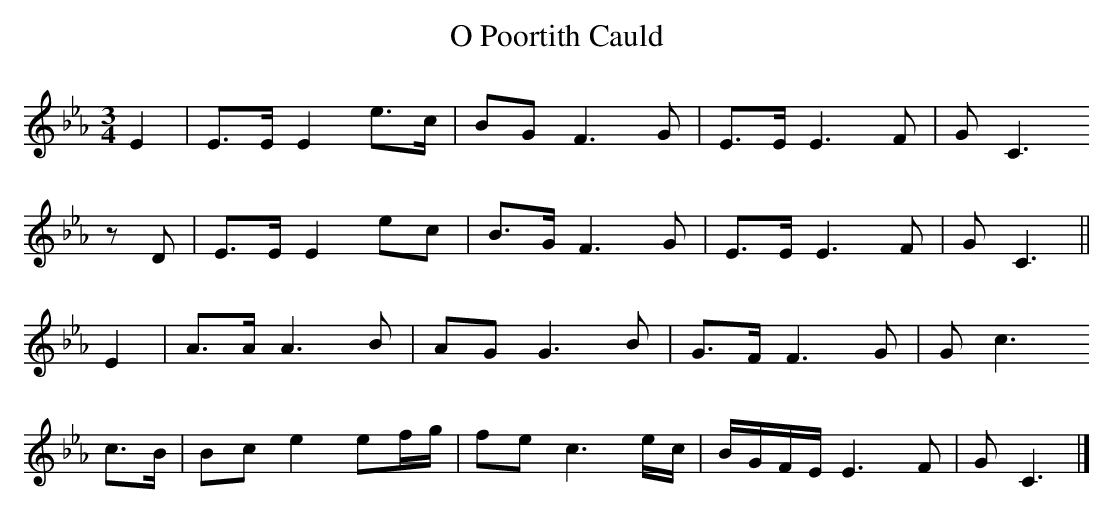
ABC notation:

X:1
T:O Poortith Cauld
M:3/4
L:1/8
K:CMin
E2 |E>E E2 e>c  |BG  F3G   |E>E      E3F|GC3
zD |E>E E2 ec   |B>G F3G   |E>E      E3F|GC3||
E2 |A>A A3  B   |AG  G3B   |G>F      F3G|Gc3
c>B|Bc  e2 ef/g/|fe  c3e/c/|B/G/F/E/ E3F|GC3|]
